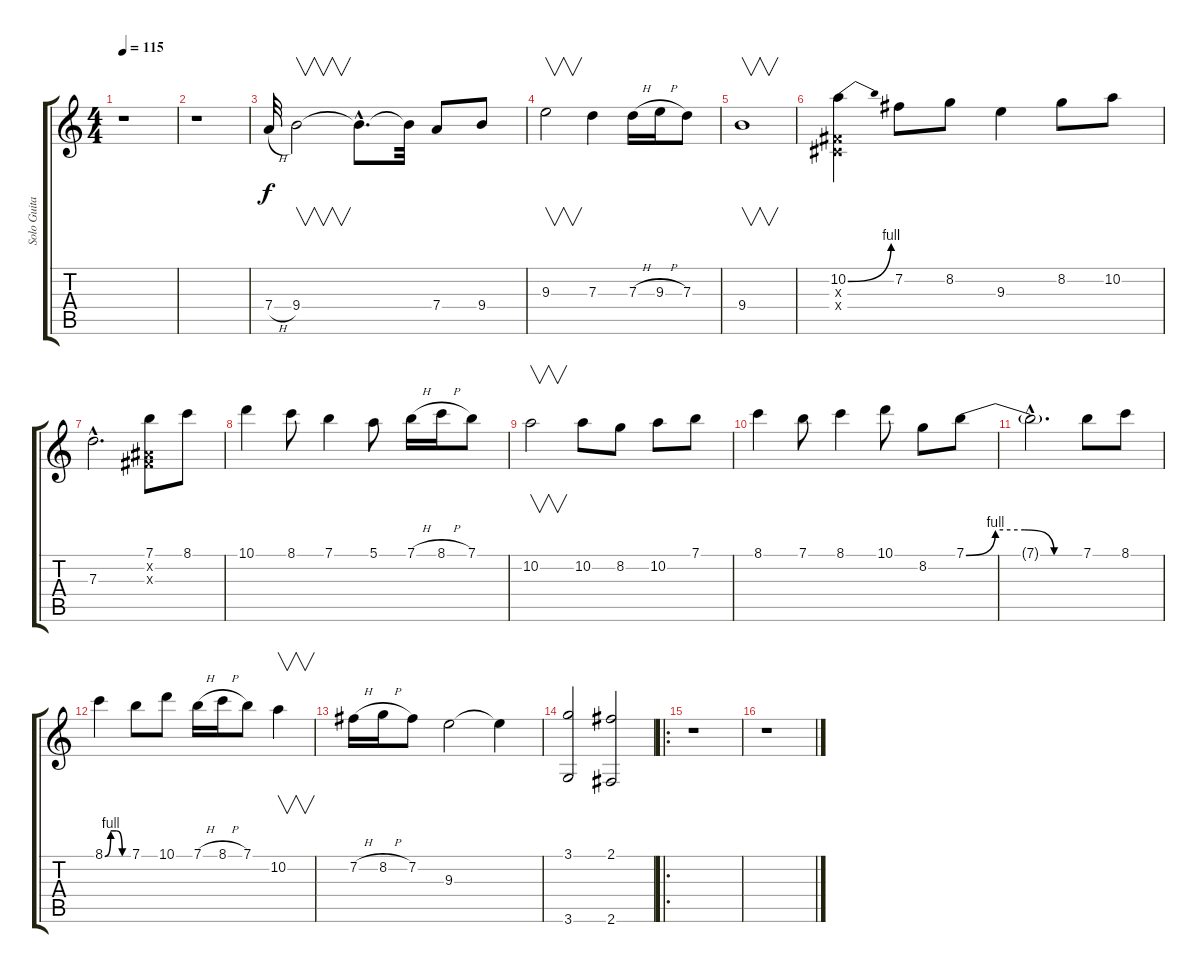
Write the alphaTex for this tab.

\track ("Solo Guitare Acoustique" "Solo Guita") {instrument acousticguitarsteel}
\staff {score tabs}
\tuning (E4 B3 G3 D3 A2 E2) {hide}
\ts (4 4)
\tempo 115
\clef g2
\ks c
r.1{dy f} |
r.1 |
7.4{h}.32 9.4.2{v} 9.4{hac t}.8{d} 9.4{t}.32 7.4.8 9.4.8 |
9.3.2{v} 7.3.4 7.3{h}.16 9.3{h}.16 7.3.8 |
9.4.1{v} |
(10.2{be (bend 0 0 60 4)} -1.3{x} -1.4{x}).4 7.2.8 8.2.8 9.3.4 8.2.8 10.2.8 |
7.3{hac}.2{d} (7.1 -1.2{x} -1.3{x}).8 8.1.8 |
10.1.4 8.1.8 7.1.4 5.1.8 7.1{h}.16 8.1{h}.16 7.1.8 |
10.2.2{v} 10.2.8 8.2.8 10.2.8 7.1.8 |
8.1.4 7.1.8 8.1.4 10.1.8 8.2.8 7.1{be (custom 0 0 15 4 30 4 45 0 60 0)}.8 |
7.1{hac t}.2{d} 7.1.8 8.1.8 |
8.1{be (custom 0 0 15 4 30 4 45 0 60 0)}.4 7.1.8 10.1.8 7.1{h}.16 8.1{h}.16 7.1.8 10.2.4{v} |
7.2{h}.16 8.2{h}.16 7.2.8 9.3.2 9.3{t}.4 |
(3.1 3.6).2 (2.1 2.6).2 |
\ro
r.1 |
r.1
